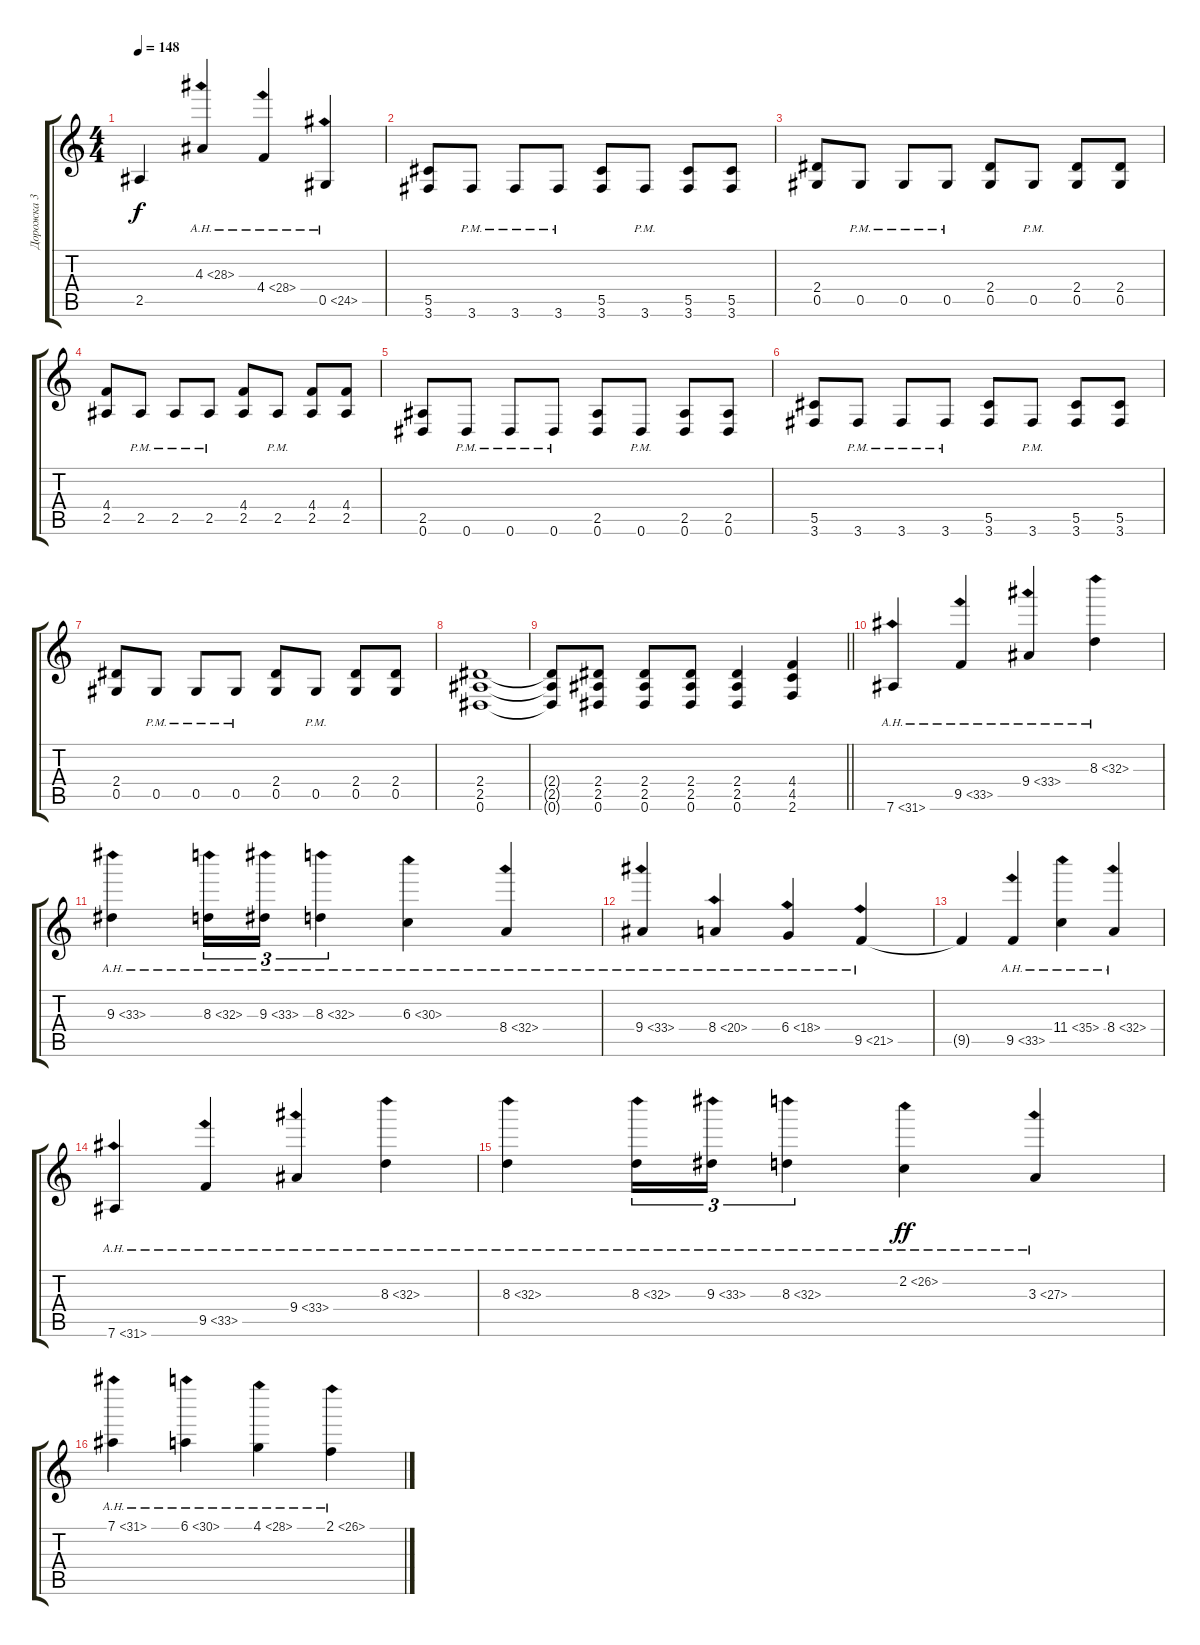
\track ("Дорожка 3" "Дорожка 3") {instrument acousticguitarsteel}
\staff {score tabs}
\tuning (Eb4 Bb3 Gb3 Db3 Ab2 Eb2) {hide}
\ts (4 4)
\tempo 148
\clef g2
\ks c
2.5.4{dy f} 4.3{ah 24}.4 4.4{ah 24}.4 0.5{ah 24}.4 |
(5.5 3.6).8 3.6{pm}.8 3.6{pm}.8 3.6{pm}.8 (5.5 3.6).8 3.6{pm}.8 (5.5 3.6).8 (5.5 3.6).8 |
(2.4 0.5).8 0.5{pm}.8 0.5{pm}.8 0.5{pm}.8 (2.4 0.5).8 0.5{pm}.8 (2.4 0.5).8 (2.4 0.5).8 |
(4.4 2.5).8 2.5{pm}.8 2.5{pm}.8 2.5{pm}.8 (4.4 2.5).8 2.5{pm}.8 (4.4 2.5).8 (4.4 2.5).8 |
(2.5 0.6).8 0.6{pm}.8 0.6{pm}.8 0.6{pm}.8 (2.5 0.6).8 0.6{pm}.8 (2.5 0.6).8 (2.5 0.6).8 |
(5.5 3.6).8 3.6{pm}.8 3.6{pm}.8 3.6{pm}.8 (5.5 3.6).8 3.6{pm}.8 (5.5 3.6).8 (5.5 3.6).8 |
(2.4 0.5).8 0.5{pm}.8 0.5{pm}.8 0.5{pm}.8 (2.4 0.5).8 0.5{pm}.8 (2.4 0.5).8 (2.4 0.5).8 |
(2.4 2.5 0.6).1 |
\barLineRight lightlight
(2.4{t} 2.5{t} 0.6{t}).8 (2.4 2.5 0.6).8 (2.4 2.5 0.6).8 (2.4 2.5 0.6).8 (2.4 2.5 0.6).4 (4.4 4.5 2.6).4 |
7.6{ah 24}.4{volume 15 instrument distortionguitar} 9.5{ah 24}.4 9.4{ah 24}.4 8.3{ah 24}.4 |
9.3{ah 24}.4 8.3{ah 24}.16{tu (3 2)} 9.3{ah 24}.16{tu (3 2)} 8.3{ah 24}.4{tu (3 2)} 6.3{ah 24}.4 8.4{ah 24}.4 |
9.4{ah 24}.4 8.4{ah 12}.4 6.4{ah 12}.4 9.5{ah 12}.4 |
9.5{t}.4 9.5{ah 24}.4 11.4{ah 24}.4 8.4{ah 24}.4 |
7.6{ah 24}.4 9.5{ah 24}.4 9.4{ah 24}.4 8.3{ah 24}.4 |
8.3{ah 24}.4 8.3{ah 24}.16{tu (3 2)} 9.3{ah 24}.16{tu (3 2)} 8.3{ah 24}.4{tu (3 2)} 2.2{ah 24}.4{dy ff} 3.3{ah 24}.4 |
7.1{ah 24}.4 6.1{ah 24}.4 4.1{ah 24}.4 2.1{ah 24}.4
